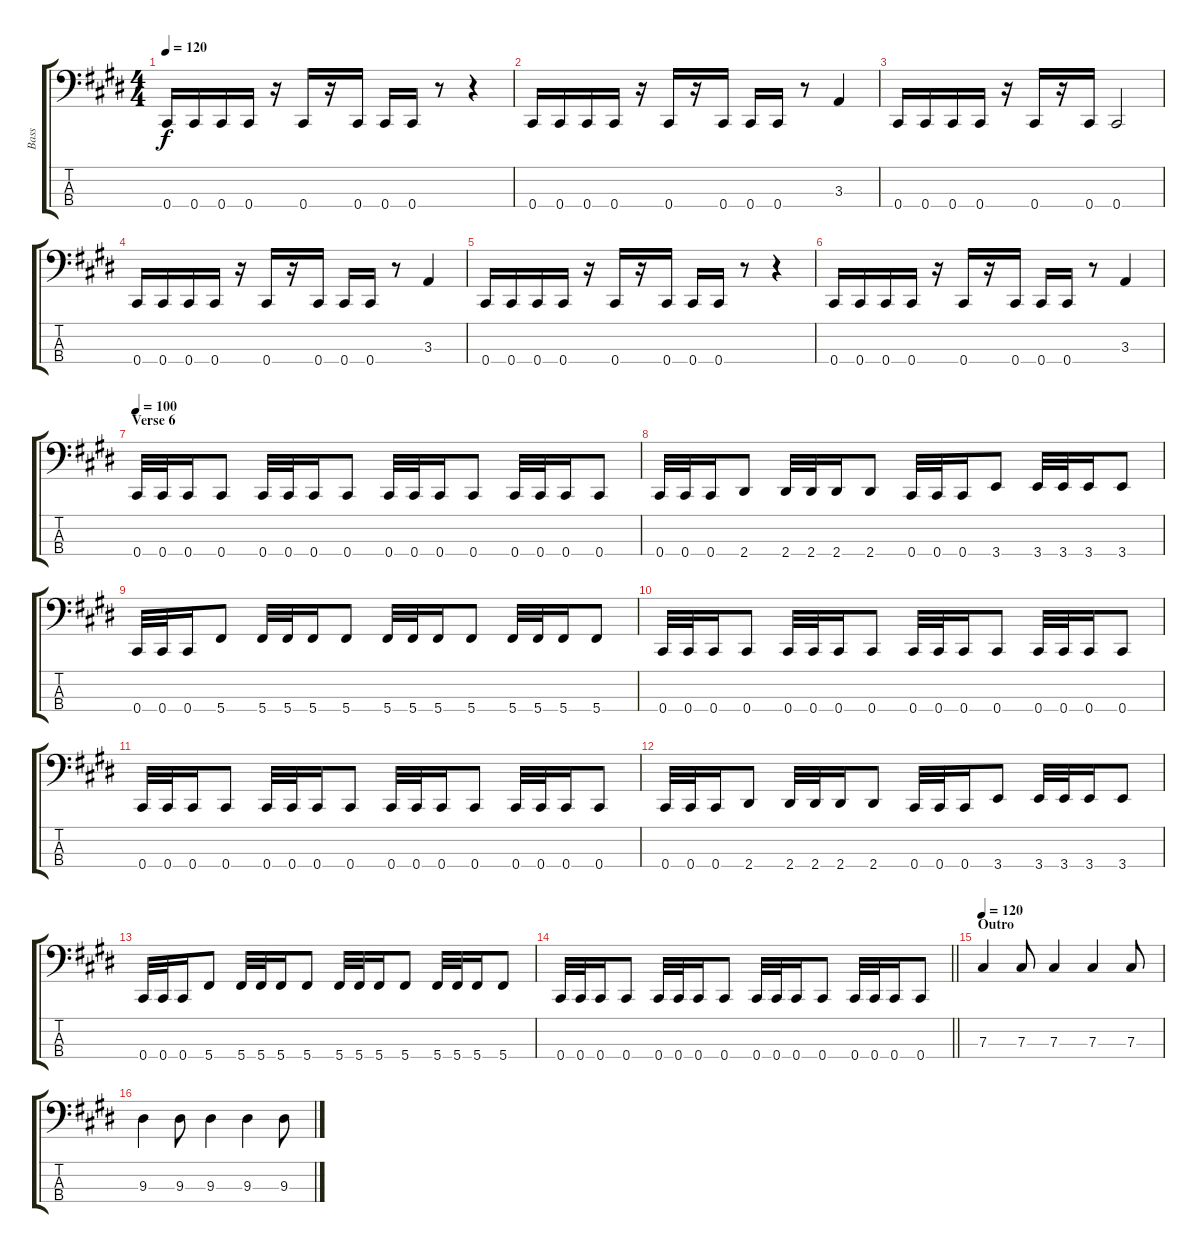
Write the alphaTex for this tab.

\track ("Bass" "Bass") {instrument electricbassfinger}
\staff {score tabs}
\tuning (E2 B1 Gb1 Db1) {hide}
\ts (4 4)
\tempo 120
\clef f4
\ks c#minor
0.4.16{dy f} 0.4.16 0.4.16 0.4.16 r.16 0.4.16 r.16 0.4.16 0.4.16 0.4.16 r.8 r.4 |
0.4.16 0.4.16 0.4.16 0.4.16 r.16 0.4.16 r.16 0.4.16 0.4.16 0.4.16 r.8 3.3.4 |
0.4.16 0.4.16 0.4.16 0.4.16 r.16 0.4.16 r.16 0.4.16 0.4.2 |
0.4.16 0.4.16 0.4.16 0.4.16 r.16 0.4.16 r.16 0.4.16 0.4.16 0.4.16 r.8 3.3.4 |
0.4.16 0.4.16 0.4.16 0.4.16 r.16 0.4.16 r.16 0.4.16 0.4.16 0.4.16 r.8 r.4 |
0.4.16 0.4.16 0.4.16 0.4.16 r.16 0.4.16 r.16 0.4.16 0.4.16 0.4.16 r.8 3.3.4 |
\section ("" "Verse 6")
\tempo 100
0.4.32 0.4.32 0.4.16 0.4.8 0.4.32 0.4.32 0.4.16 0.4.8 0.4.32 0.4.32 0.4.16 0.4.8 0.4.32 0.4.32 0.4.16 0.4.8 |
0.4.32 0.4.32 0.4.16 2.4.8 2.4.32 2.4.32 2.4.16 2.4.8 0.4.32 0.4.32 0.4.16 3.4.8 3.4.32 3.4.32 3.4.16 3.4.8 |
0.4.32 0.4.32 0.4.16 5.4.8 5.4.32 5.4.32 5.4.16 5.4.8 5.4.32 5.4.32 5.4.16 5.4.8 5.4.32 5.4.32 5.4.16 5.4.8 |
0.4.32 0.4.32 0.4.16 0.4.8 0.4.32 0.4.32 0.4.16 0.4.8 0.4.32 0.4.32 0.4.16 0.4.8 0.4.32 0.4.32 0.4.16 0.4.8 |
0.4.32 0.4.32 0.4.16 0.4.8 0.4.32 0.4.32 0.4.16 0.4.8 0.4.32 0.4.32 0.4.16 0.4.8 0.4.32 0.4.32 0.4.16 0.4.8 |
0.4.32 0.4.32 0.4.16 2.4.8 2.4.32 2.4.32 2.4.16 2.4.8 0.4.32 0.4.32 0.4.16 3.4.8 3.4.32 3.4.32 3.4.16 3.4.8 |
0.4.32 0.4.32 0.4.16 5.4.8 5.4.32 5.4.32 5.4.16 5.4.8 5.4.32 5.4.32 5.4.16 5.4.8 5.4.32 5.4.32 5.4.16 5.4.8 |
\barLineRight lightlight
0.4.32 0.4.32 0.4.16 0.4.8 0.4.32 0.4.32 0.4.16 0.4.8 0.4.32 0.4.32 0.4.16 0.4.8 0.4.32 0.4.32 0.4.16 0.4.8 |
\section ("" "Outro")
\tempo 120
7.3.4 7.3.8 7.3.4 7.3.4 7.3.8 |
9.3.4 9.3.8 9.3.4 9.3.4 9.3.8
